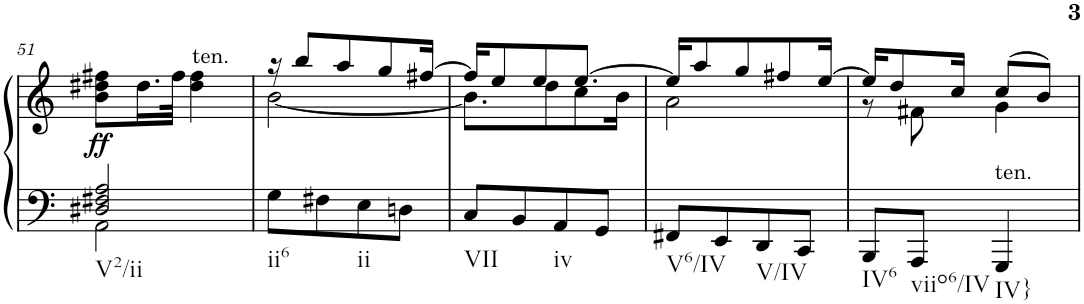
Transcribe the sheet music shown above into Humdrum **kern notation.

**kern	**kern	**dynam
*part1	*part1	*part1
*staff2	*staff1	*staff1/2
*I"Harpsichord	*	*
*I'Hch.	*	*
!!LO:PB:g=z
*clefF4	*clefG2	*
*k[]	*k[]	*
*M2/4	*M2/4	*
=51	=51	=51
*^	*	*
!LO:TX:b:t=V2/ii	!	!	!
!	!	!	!LO:DY:b
2D#X/ 2F#X/ 2A/	2AA\	8b\ 8dd#X\ 8ff#X\L	ff
.	.	16.dd#\L	.
.	.	32ff#\JJk	.
!	!	!LO:TX:a:t=ten.	!
.	.	4dd#\ 4ff#\	.
*v	*v	*	*
=52	=52	=52
*	*^	*
!LO:TX:b:t=ii6	!	!	!
8G\L	16r	[2b\	.
.	8bb/L	.	.
8F#X\	.	.	.
.	8aa/	.	.
!LO:TX:b:t=ii	!	!	!
8E\	.	.	.
.	8gg/	.	.
8Dn\J	.	.	.
.	[16ff#X/Jk	.	.
=53	=53	=53	=53
!LO:TX:b:t=VII	!	!	!
8C/L	16ff#/KL]	8.b\L]	.
.	8ee/	.	.
8BB/	.	.	.
.	8ee/	8dd\	.
!LO:TX:b:t=iv	!	!	!
8AA/	.	.	.
.	[8.ee/J	8cc\	.
8GG/J	.	.	.
.	.	16b\Jk	.
=54	=54	=54	=54
!LO:TX:b:t=V6/IV	!	!	!
8FF#X/L	16ee/KL]	2a\	.
.	8aa/	.	.
8EE/	.	.	.
.	8gg/	.	.
!LO:TX:b:t=V/IV	!	!	!
8DD/	.	.	.
.	8ff#X/	.	.
8CC/J	.	.	.
.	[16ee/Jk	.	.
=55	=55	=55	=55
!LO:TX:b:t=IV6	!	!	!
8BBB/L	16ee/KL]	8r	.
.	8dd/	.	.
!LO:TX:b:t=viio6/IV	!	!	!
8AAA/J	.	8f#X\	.
.	16cc/Jk	.	.
!LO:TX:a:t=ten.	!	!	!
!LO:TX:b:t=IV}	!	!	!
4GGG/	(>8cc/L	4g\	.
.	8b/J)	.	.
*	*v	*v	*
=	=	=
*-	*-	*-
